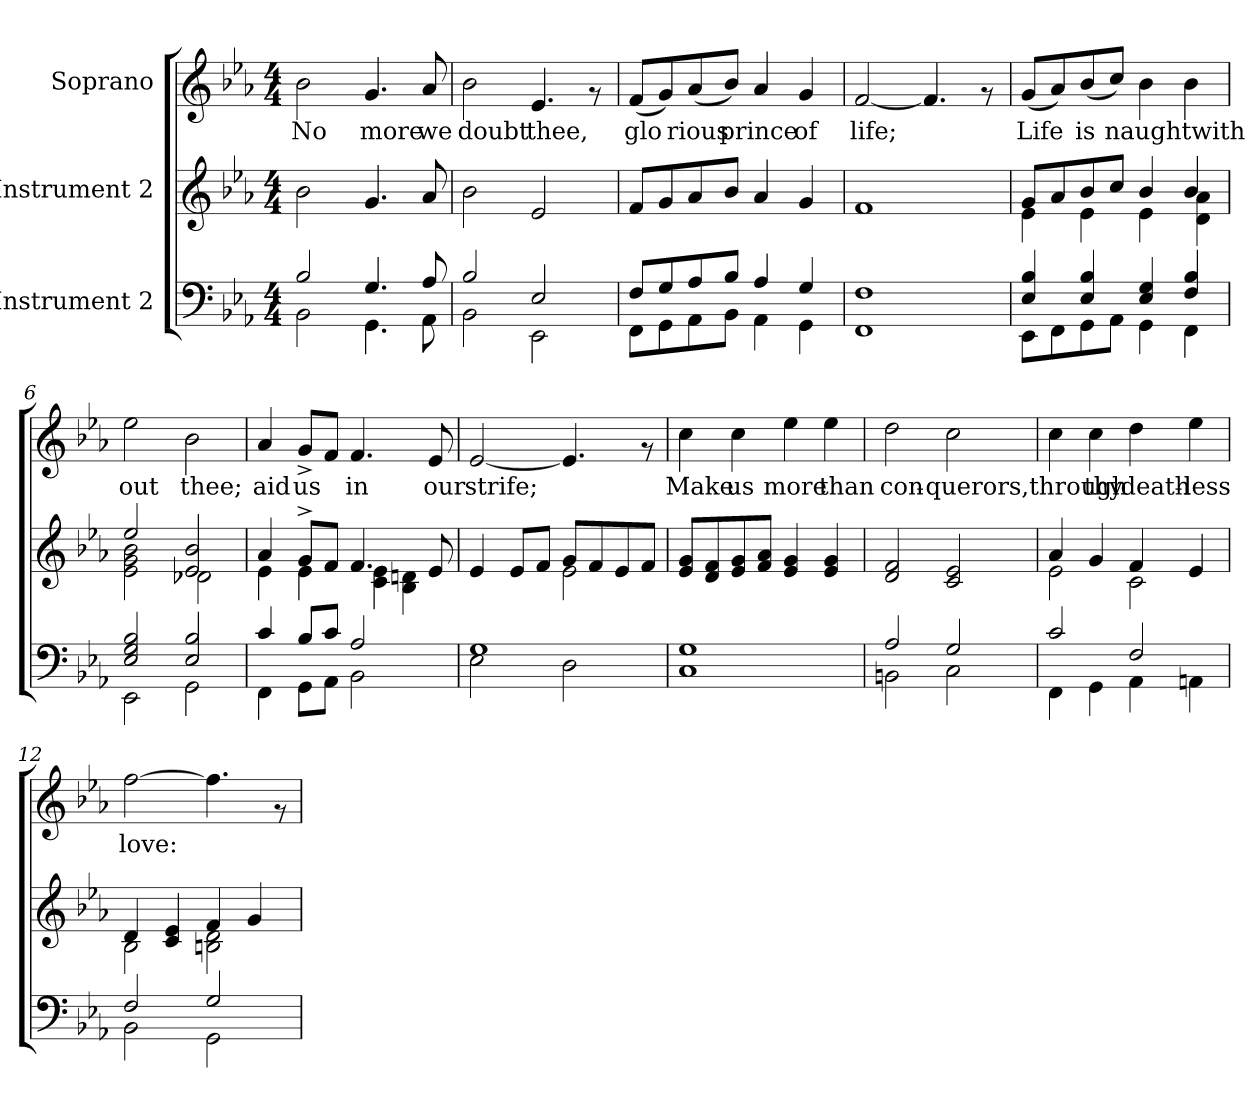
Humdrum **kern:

**kern	**kern	**kern	**text
*part3	*part2	*part1	*part1
*staff3	*staff2	*staff1	*staff1
*I"Instrument 2	*I"Instrument 2	*I"Soprano	*
!!LO:PB:g=z
*stria5	*stria5	*stria5	*
*clefF4	*clefG2	*clefG2	*
*k[b-e-a-]	*k[b-e-a-]	*k[b-e-a-]	*
*E-:	*E-:	*E-:	*
*M4/4	*M4/4	*M4/4	*
=1	=1	=1	=1
*^	*	*	*
!	!	!	!	!LO:LY:b:cj
2B-/	2BB-\	2b-\	2b-\	No
!	!	!	!	!LO:LY:b:cj
4.G/	4.GG\	4.g/	4.g/	more
!	!	!	!	!LO:LY:b:cj
8A-/	8AA-\	8a-/	8a-/	we
=2	=2	=2	=2	=2
!	!	!	!	!LO:LY:b:cj
2B-/	2BB-\	2b-\	2b-\	doubt
!	!	!	!	!LO:LY:b:cj
2E-/	2EE-\	2e-/	4.e-/	thee,
.	.	.	8rf	.
=3	=3	=3	=3	=3
!	!	!	!	!LO:LY:b:cj
8F/L	8FF\L	8f/L	(<8f/L	glo-
!	!	!	!	!LO:LY:b:cj
8G/	8GG\	8g/	8g/)	--
!	!	!	!	!LO:LY:b:cj
8A-/	8AA-\	8a-/	(<8a-/	-rious
!	!	!	!	!LO:LY:b:cj
8B-/J	8BB-\J	8b-/J	8b-/J)	prince
!	!	!	!	!LO:LY:b:cj
4A-/	4AA-\	4a-/	4a-/	.
!	!	!	!	!LO:LY:b:cj
4G/	4GG\	4g/	4g/	of
=4	=4	=4	=4	=4
!	!	!	!	!LO:LY:b:cj
*v	*v	*	*	*
1F 1FF	1f	[<2f/	life;
!	!	!	!LO:LY:b:cj
.	.	4.f/]	.
.	.	8rf	.
=5	=5	=5	=5
*^	*^	*	*
!	!	!	!	!	!LO:LY:b:cj
4E-/ 4B-/	8EE-\L	8g/L	4e-\	(<8g/L	Life
!	!	!	!	!	!LO:LY:b:cj
.	8FF\	8a-/	.	8a-/)	.
!	!	!	!	!	!LO:LY:b:cj
4E-/ 4B-/	8GG\	8b-/	4e-\	(<8b-/	is
!	!	!	!	!	!LO:LY:b:cj
.	8AA-\J	8cc/J	.	8cc/J)	naughtwith-
!	!	!	!	!	!LO:LY:b:cj
4E-/ 4G/	4GG\	4b-/	4e-\	4b-\	--
!	!	!	!	!	!LO:LY:b:cj
4F/ 4B-/	4FF\	4b-/	4d\ 4a-\	4b-\	--
=6	=6	=6	=6	=6	=6
!	!	!	!	!	!LO:LY:b:cj
2G/ 2E-/ 2B-/	2EE-\	2ee-/	2b-\ 2g\ 2e-\	2ee-\	-out
!	!	!	!	!	!LO:LY:b:cj
2B-/ 2E-/	2GG\	2e-/ 2b-/	2d-X\	2b-\	thee;
!!LO:LB:g=z
=7	=7	=7	=7	=7	=7
!	!	!	!	!	!LO:LY:b:cj
4c/	4FF\	4a-/	4e-\	4a-/	aid
!	!	!	!	!	!LO:LY:b:cj
8B-/L	8GG\L	8g^>/L	4e-\	8g^>/L	us
!	!	!	!	!	!LO:LY:b:cj
8c/J	8AA-\J	8f/J	.	8f/J	.
!	!	!	!	!	!LO:LY:b:cj
2A-/	2BB-\	4.f/	4c\ 4e-\	4.f/	in
.	.	.	4dn\ 4B-\	.	.
!	!	!	!	!	!LO:LY:b:cj
.	.	8e-/	.	8e-/	our
=8	=8	=8	=8	=8	=8
!	!	!	!	!	!LO:LY:b:cj
1G	2E-\	4e-/	2ryy	[<2e-/	strife;
.	.	8e-/L	.	.	.
.	.	8f/J	.	.	.
!	!	!	!	!	!LO:LY:b:cj
.	2D\	8g/L	2e-\	4.e-/]	.
.	.	8f/	.	.	.
.	.	8e-/	.	.	.
.	.	8f/J	.	8rf	.
*v	*v	*	*	*	*
*	*v	*v	*	*
=9	=9	=9	=9
!	!	!	!LO:LY:b:cj
1G 1C	8e-/ 8g/L	4cc\	Make
.	8f/ 8d/	.	.
!	!	!	!LO:LY:b:cj
.	8e-/ 8g/	4cc\	us
.	8a-/ 8f/J	.	.
!	!	!	!LO:LY:b:cj
.	4g/ 4e-/	4ee-\	more
!	!	!	!LO:LY:b:cj
.	4e-/ 4g/	4ee-\	than
=10	=10	=10	=10
*^	*	*	*
!	!	!	!	!LO:LY:b:cj
2A-/	2BBn\	2d/ 2f/	2dd\	con-
!	!	!	!	!LO:LY:b:cj
2G/	2C\	2c/ 2e-/	2cc\	-querors,through
=11	=11	=11	=11	=11
*	*	*^	*	*
!	!	!	!	!	!LO:LY:b:cj
2c/	4FF\	4a-/	2e-\	4cc\	.
!	!	!	!	!	!LO:LY:b:cj
.	4GG\	4g/	.	4cc\	thy
!	!	!	!	!	!LO:LY:b:cj
2F/	4AA-\	4f/	2c\	4dd\	death-
!	!	!	!	!	!LO:LY:b:cj
.	4AAn\	4e-/	.	4ee-\	-less
=12	=12	=12	=12	=12	=12
!	!	!	!	!	!LO:LY:b:cj
2F/	2BB-\	4d/	2B-\	[>2ff\	love:
.	.	4e-/ 4c/	.	.	.
!	!	!	!	!	!LO:LY:b:cj
2G/	2GG\	4f/	2Bn\ 2d\	4.ff\]	.
.	.	4g/	.	.	.
.	.	.	.	8rf	.
*v	*v	*	*	*	*
*	*v	*v	*	*
=	=	=	=
*-	*-	*-	*-
